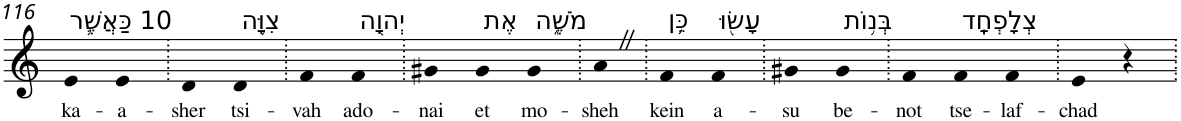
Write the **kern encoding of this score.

**kern	**text
*part1	*part1
*staff1	*staff1
*I"Piano	*
*I'Pno	*
!!LO:PB:g=z
*clefG2	*
*k[]	*
=116	=116
!LO:TX:a:t=10 כַּאֲשֶׁ֛ר	!
!	!LO:LY:b
4e	ka-
!	!LO:LY:b
4e	-a-
=117.	=117.
!	!LO:LY:b
4d	-sher
!LO:TX:a:t=צִוָּ֥ה	!
!	!LO:LY:b
4d	tsi-
=118.	=118.
!	!LO:LY:b
4f	-vah
!LO:TX:a:t=יְהוָ֖ה	!
!	!LO:LY:b
4f	ado-
=119.	=119.
!	!LO:LY:b
4g#X	-nai
!LO:TX:a:t=אֶת	!
!	!LO:LY:b
4g#	et
!LO:TX:a:t=מֹשֶׁ֑ה	!
!	!LO:LY:b
4g#	mo-
=120.	=120.
!	!LO:LY:b
4aZ	-sheh
=121.	=121.
!LO:TX:a:t=כֵּ֥ן	!
!	!LO:LY:b
4f	kein
!LO:TX:a:t=עָשׂ֖וּ	!
!	!LO:LY:b
4f	a-
=122.	=122.
!	!LO:LY:b
4g#X	-su
!LO:TX:a:t=בְּנ֥וֹת	!
!	!LO:LY:b
4g#	be-
=123.	=123.
!	!LO:LY:b
4f	-not
!LO:TX:a:t=צְלָפְחָֽד	!
!	!LO:LY:b
4f	tse-
!	!LO:LY:b
4f	-laf-
=124.	=124.
!	!LO:LY:b
4e	-chad
4r	.
=.	=.
*-	*-
